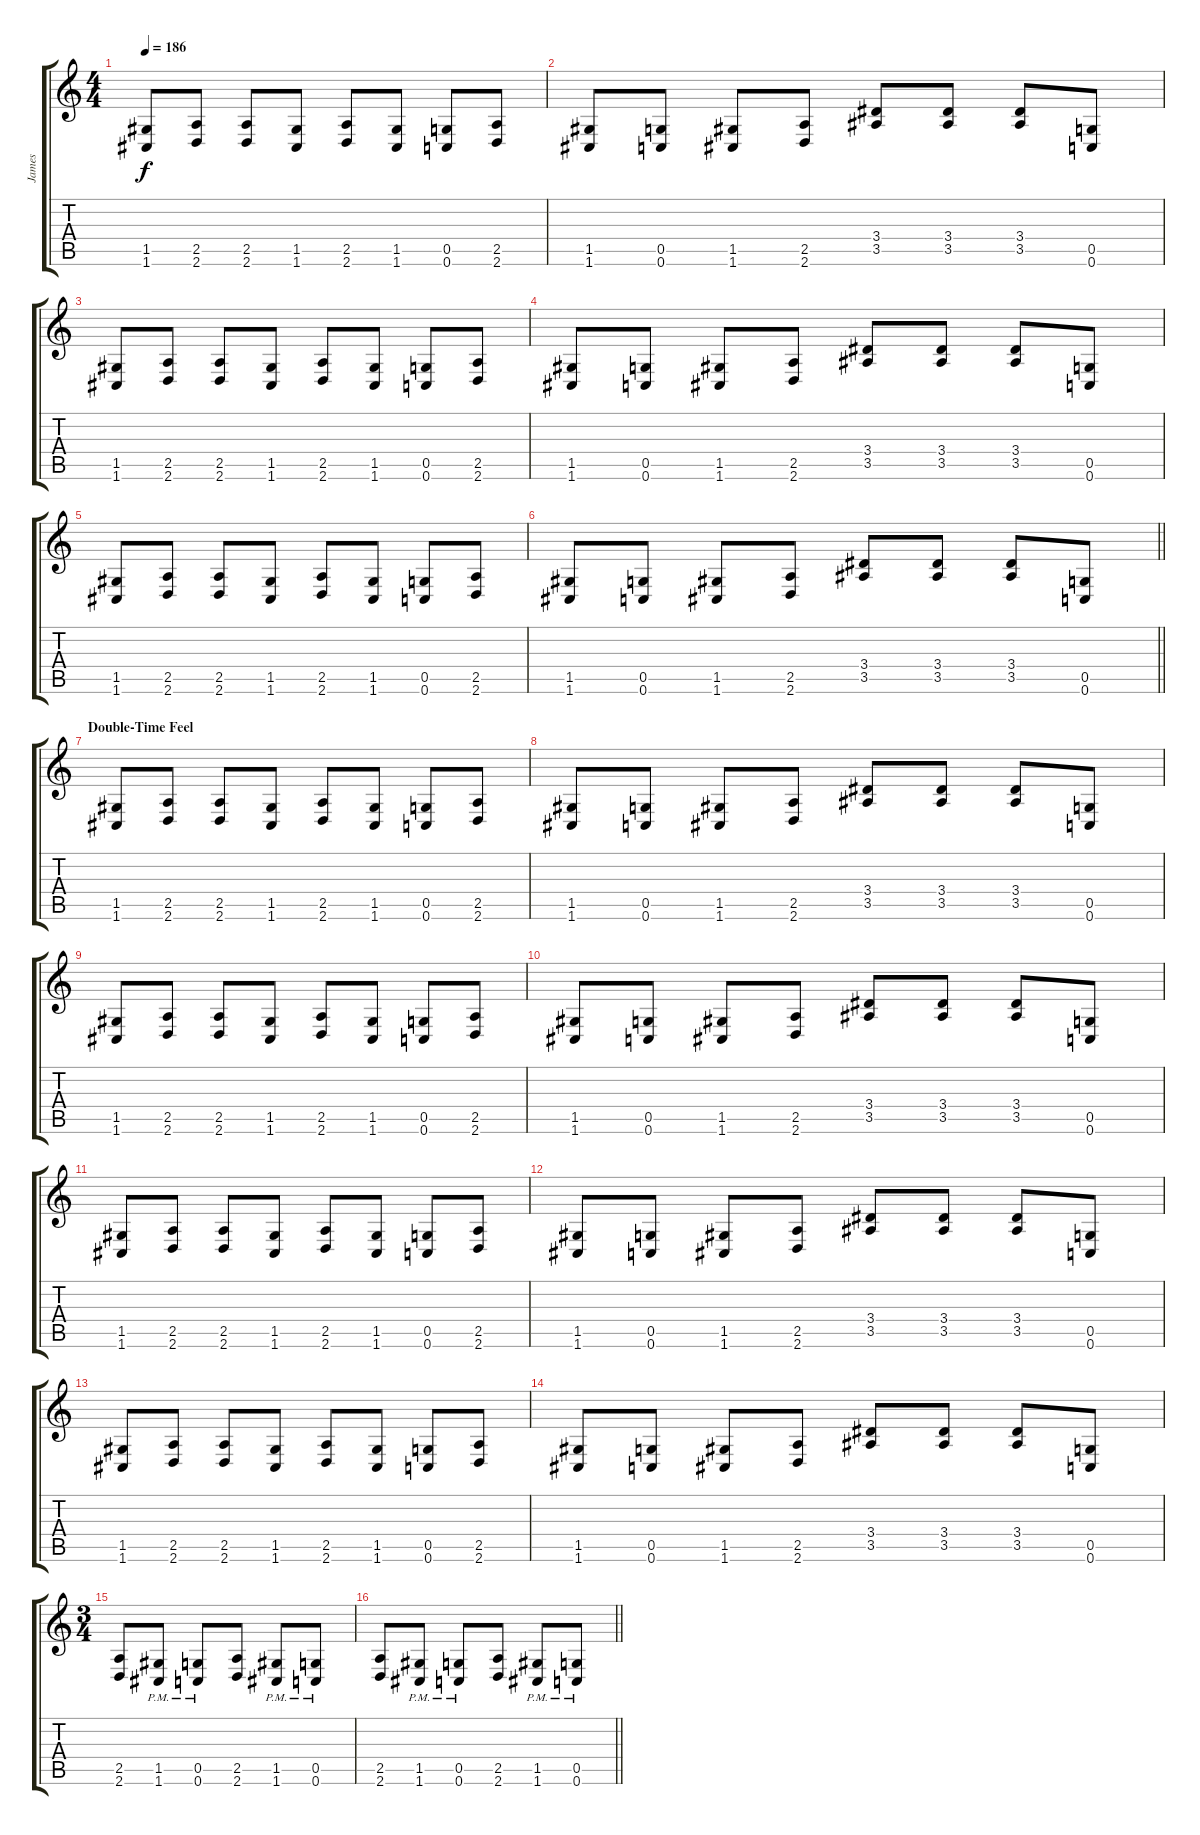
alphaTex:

\track ("James" "James") {instrument overdrivenguitar}
\staff {score tabs}
\tuning (D4 A3 F3 C3 G2 C2) {hide}
\ts (4 4)
\tempo 186
\clef g2
\ks c
(1.5 1.6).8{dy f} (2.5 2.6).8 (2.5 2.6).8 (1.5 1.6).8 (2.5 2.6).8 (1.5 1.6).8 (0.5 0.6).8 (2.5 2.6).8 |
(1.5 1.6).8 (0.5 0.6).8 (1.5 1.6).8 (2.5 2.6).8 (3.4 3.5).8 (3.4 3.5).8 (3.4 3.5).8 (0.5 0.6).8 |
(1.5 1.6).8 (2.5 2.6).8 (2.5 2.6).8 (1.5 1.6).8 (2.5 2.6).8 (1.5 1.6).8 (0.5 0.6).8 (2.5 2.6).8 |
(1.5 1.6).8 (0.5 0.6).8 (1.5 1.6).8 (2.5 2.6).8 (3.4 3.5).8 (3.4 3.5).8 (3.4 3.5).8 (0.5 0.6).8 |
(1.5 1.6).8 (2.5 2.6).8 (2.5 2.6).8 (1.5 1.6).8 (2.5 2.6).8 (1.5 1.6).8 (0.5 0.6).8 (2.5 2.6).8 |
\barLineRight lightlight
(1.5 1.6).8 (0.5 0.6).8 (1.5 1.6).8 (2.5 2.6).8 (3.4 3.5).8 (3.4 3.5).8 (3.4 3.5).8 (0.5 0.6).8 |
\section ("" "Double-Time Feel")
(1.5 1.6).8 (2.5 2.6).8 (2.5 2.6).8 (1.5 1.6).8 (2.5 2.6).8 (1.5 1.6).8 (0.5 0.6).8 (2.5 2.6).8 |
(1.5 1.6).8 (0.5 0.6).8 (1.5 1.6).8 (2.5 2.6).8 (3.4 3.5).8 (3.4 3.5).8 (3.4 3.5).8 (0.5 0.6).8 |
(1.5 1.6).8 (2.5 2.6).8 (2.5 2.6).8 (1.5 1.6).8 (2.5 2.6).8 (1.5 1.6).8 (0.5 0.6).8 (2.5 2.6).8 |
(1.5 1.6).8 (0.5 0.6).8 (1.5 1.6).8 (2.5 2.6).8 (3.4 3.5).8 (3.4 3.5).8 (3.4 3.5).8 (0.5 0.6).8 |
(1.5 1.6).8 (2.5 2.6).8 (2.5 2.6).8 (1.5 1.6).8 (2.5 2.6).8 (1.5 1.6).8 (0.5 0.6).8 (2.5 2.6).8 |
(1.5 1.6).8 (0.5 0.6).8 (1.5 1.6).8 (2.5 2.6).8 (3.4 3.5).8 (3.4 3.5).8 (3.4 3.5).8 (0.5 0.6).8 |
(1.5 1.6).8 (2.5 2.6).8 (2.5 2.6).8 (1.5 1.6).8 (2.5 2.6).8 (1.5 1.6).8 (0.5 0.6).8 (2.5 2.6).8 |
(1.5 1.6).8 (0.5 0.6).8 (1.5 1.6).8 (2.5 2.6).8 (3.4 3.5).8 (3.4 3.5).8 (3.4 3.5).8 (0.5 0.6).8 |
\ts (3 4)
(2.5 2.6).8 (1.5{pm} 1.6{pm}).8 (0.5{pm} 0.6{pm}).8 (2.5 2.6).8 (1.5{pm} 1.6{pm}).8 (0.5{pm} 0.6{pm}).8 |
\barLineRight lightlight
(2.5 2.6).8 (1.5{pm} 1.6{pm}).8 (0.5{pm} 0.6{pm}).8 (2.5 2.6).8 (1.5{pm} 1.6{pm}).8 (0.5{pm} 0.6{pm}).8
